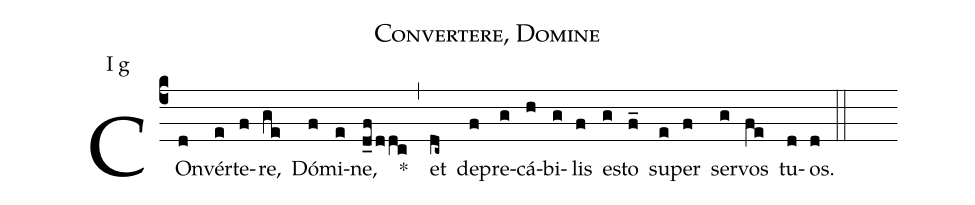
name: Convertere, Domine;
annotation: I g;
mode: 1;
%%
(c4)
COn(d)vér(e)te(f)re,(ge) Dó(f)mi(e)ne,(d_f/d/dc) *(,)
et(dc~) de(f)pre(g)cá(h)bi(g)lis(f) e(g)sto(f_) su(e)per(f) ser(g)vos(fe) tu(d)os.(d) (::)
